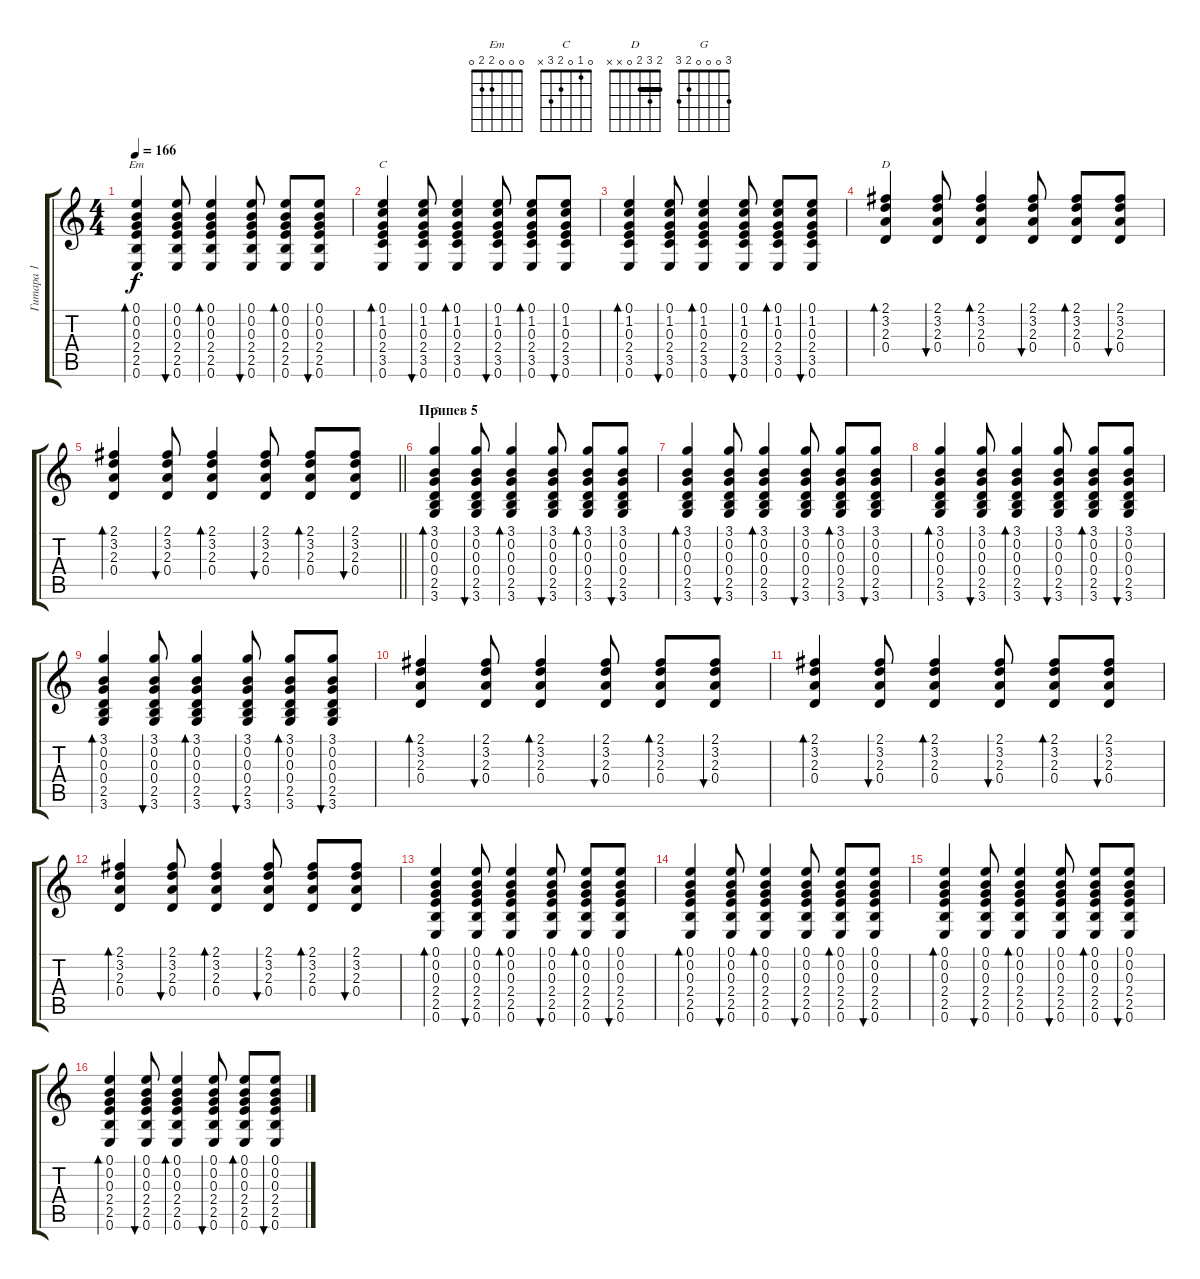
\track ("Гитара 1" "Гитара 1") {instrument acousticguitarsteel}
\staff {score tabs}
\tuning (E4 B3 G3 D3 A2 E2) {hide}
\chord ("Em" 0 0 0 2 2 0)
\chord ("C" 0 1 0 2 3 x)
\chord ("D" 2 3 2 0 x x) {barre 2}
\chord ("G" 3 0 0 0 2 3)
\ts (4 4)
\tempo 166
\clef g2
\ks c
(0.1 0.2 0.3 2.4 2.5 0.6).4{bd 60 ch "Em" dy f} (0.1 0.2 0.3 2.4 2.5 0.6).8{bu 60} (0.1 0.2 0.3 2.4 2.5 0.6).4{bd 60} (0.1 0.2 0.3 2.4 2.5 0.6).8{bu 60} (0.1 0.2 0.3 2.4 2.5 0.6).8{bd 60} (0.1 0.2 0.3 2.4 2.5 0.6).8{bu 60} |
(0.1 1.2 0.3 2.4 3.5 0.6).4{bd 60 ch "C"} (0.1 1.2 0.3 2.4 3.5 0.6).8{bu 60} (0.1 1.2 0.3 2.4 3.5 0.6).4{bd 60} (0.1 1.2 0.3 2.4 3.5 0.6).8{bu 60} (0.1 1.2 0.3 2.4 3.5 0.6).8{bd 60} (0.1 1.2 0.3 2.4 3.5 0.6).8{bu 60} |
(0.1 1.2 0.3 2.4 3.5 0.6).4{bd 60} (0.1 1.2 0.3 2.4 3.5 0.6).8{bu 60} (0.1 1.2 0.3 2.4 3.5 0.6).4{bd 60} (0.1 1.2 0.3 2.4 3.5 0.6).8{bu 60} (0.1 1.2 0.3 2.4 3.5 0.6).8{bd 60} (0.1 1.2 0.3 2.4 3.5 0.6).8{bu 60} |
(2.1 3.2 2.3 0.4).4{bd 60 ch "D"} (2.1 3.2 2.3 0.4).8{bu 60} (2.1 3.2 2.3 0.4).4{bd 60} (2.1 3.2 2.3 0.4).8{bu 60} (2.1 3.2 2.3 0.4).8{bd 60} (2.1 3.2 2.3 0.4).8{bu 60} |
\barLineRight lightlight
(2.1 3.2 2.3 0.4).4{bd 60} (2.1 3.2 2.3 0.4).8{bu 60} (2.1 3.2 2.3 0.4).4{bd 60} (2.1 3.2 2.3 0.4).8{bu 60} (2.1 3.2 2.3 0.4).8{bd 60} (2.1 3.2 2.3 0.4).8{bu 60} |
\section ("" "Припев 5")
(3.1 0.2 0.3 0.4 2.5 3.6).4{bd 60 ch "G"} (3.1 0.2 0.3 0.4 2.5 3.6).8{bu 60} (3.1 0.2 0.3 0.4 2.5 3.6).4{bd 60} (3.1 0.2 0.3 0.4 2.5 3.6).8{bu 60} (3.1 0.2 0.3 0.4 2.5 3.6).8{bd 60} (3.1 0.2 0.3 0.4 2.5 3.6).8{bu 60} |
(3.1 0.2 0.3 0.4 2.5 3.6).4{bd 60} (3.1 0.2 0.3 0.4 2.5 3.6).8{bu 60} (3.1 0.2 0.3 0.4 2.5 3.6).4{bd 60} (3.1 0.2 0.3 0.4 2.5 3.6).8{bu 60} (3.1 0.2 0.3 0.4 2.5 3.6).8{bd 60} (3.1 0.2 0.3 0.4 2.5 3.6).8{bu 60} |
(3.1 0.2 0.3 0.4 2.5 3.6).4{bd 60} (3.1 0.2 0.3 0.4 2.5 3.6).8{bu 60} (3.1 0.2 0.3 0.4 2.5 3.6).4{bd 60} (3.1 0.2 0.3 0.4 2.5 3.6).8{bu 60} (3.1 0.2 0.3 0.4 2.5 3.6).8{bd 60} (3.1 0.2 0.3 0.4 2.5 3.6).8{bu 60} |
(3.1 0.2 0.3 0.4 2.5 3.6).4{bd 60} (3.1 0.2 0.3 0.4 2.5 3.6).8{bu 60} (3.1 0.2 0.3 0.4 2.5 3.6).4{bd 60} (3.1 0.2 0.3 0.4 2.5 3.6).8{bu 60} (3.1 0.2 0.3 0.4 2.5 3.6).8{bd 60} (3.1 0.2 0.3 0.4 2.5 3.6).8{bu 60} |
(2.1 3.2 2.3 0.4).4{bd 60} (2.1 3.2 2.3 0.4).8{bu 60} (2.1 3.2 2.3 0.4).4{bd 60} (2.1 3.2 2.3 0.4).8{bu 60} (2.1 3.2 2.3 0.4).8{bd 60} (2.1 3.2 2.3 0.4).8{bu 60} |
(2.1 3.2 2.3 0.4).4{bd 60} (2.1 3.2 2.3 0.4).8{bu 60} (2.1 3.2 2.3 0.4).4{bd 60} (2.1 3.2 2.3 0.4).8{bu 60} (2.1 3.2 2.3 0.4).8{bd 60} (2.1 3.2 2.3 0.4).8{bu 60} |
(2.1 3.2 2.3 0.4).4{bd 60} (2.1 3.2 2.3 0.4).8{bu 60} (2.1 3.2 2.3 0.4).4{bd 60} (2.1 3.2 2.3 0.4).8{bu 60} (2.1 3.2 2.3 0.4).8{bd 60} (2.1 3.2 2.3 0.4).8{bu 60} |
(0.1 0.2 0.3 2.4 2.5 0.6).4{bd 60} (0.1 0.2 0.3 2.4 2.5 0.6).8{bu 60} (0.1 0.2 0.3 2.4 2.5 0.6).4{bd 60} (0.1 0.2 0.3 2.4 2.5 0.6).8{bu 60} (0.1 0.2 0.3 2.4 2.5 0.6).8{bd 60} (0.1 0.2 0.3 2.4 2.5 0.6).8{bu 60} |
(0.1 0.2 0.3 2.4 2.5 0.6).4{bd 60} (0.1 0.2 0.3 2.4 2.5 0.6).8{bu 60} (0.1 0.2 0.3 2.4 2.5 0.6).4{bd 60} (0.1 0.2 0.3 2.4 2.5 0.6).8{bu 60} (0.1 0.2 0.3 2.4 2.5 0.6).8{bd 60} (0.1 0.2 0.3 2.4 2.5 0.6).8{bu 60} |
(0.1 0.2 0.3 2.4 2.5 0.6).4{bd 60} (0.1 0.2 0.3 2.4 2.5 0.6).8{bu 60} (0.1 0.2 0.3 2.4 2.5 0.6).4{bd 60} (0.1 0.2 0.3 2.4 2.5 0.6).8{bu 60} (0.1 0.2 0.3 2.4 2.5 0.6).8{bd 60} (0.1 0.2 0.3 2.4 2.5 0.6).8{bu 60} |
(0.1 0.2 0.3 2.4 2.5 0.6).4{bd 60} (0.1 0.2 0.3 2.4 2.5 0.6).8{bu 60} (0.1 0.2 0.3 2.4 2.5 0.6).4{bd 60} (0.1 0.2 0.3 2.4 2.5 0.6).8{bu 60} (0.1 0.2 0.3 2.4 2.5 0.6).8{bd 60} (0.1 0.2 0.3 2.4 2.5 0.6).8{bu 60}
